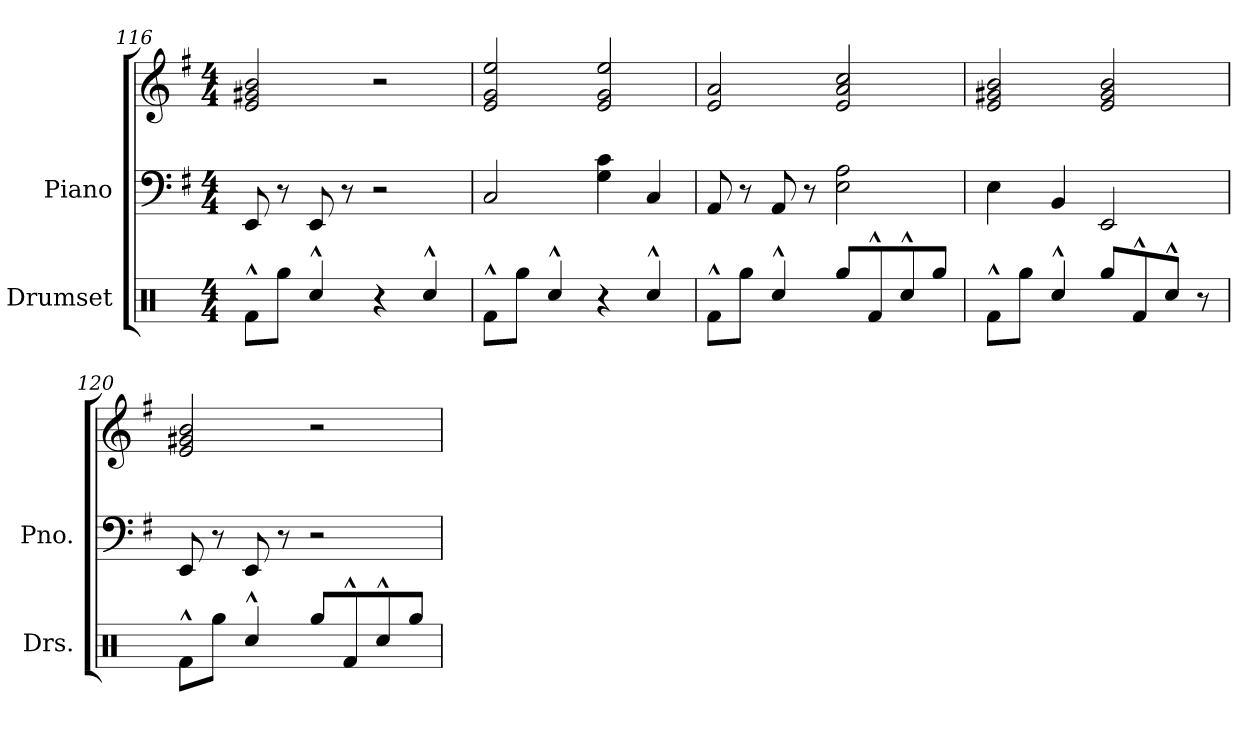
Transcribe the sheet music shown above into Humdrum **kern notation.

**kern	**kern	**kern
*part2	*part1	*part1
*staff3	*staff2	*staff1
*I"Drumset	*I"Piano	*
*I'Drs.	*I'Pno.	*
!!LO:LB:g=z
*clefX	*clefF4	*clefG2
*k[]	*k[f#]	*k[f#]
*M4/4	*M4/4	*M4/4
=116	=116	=116
8Rf^^\L	8EE/	2e/ 2g#X/ 2b/
8Rgg\J	8r	.
4Rcc^^/	8EE/	.
.	8r	.
4r	2r	2r
4Rcc^^/	.	.
=117	=117	=117
8Rf^^\L	2C/	2e/ 2g/ 2ee/
8Rgg\J	.	.
4Rcc^^/	.	.
4r	4G\ 4c\	2e/ 2g/ 2ee/
4Rcc^^/	4C/	.
=118	=118	=118
8Rf^^\L	8AA/	2e/ 2a/
8Rgg\J	8r	.
4Rcc^^/	8AA/	.
.	8r	.
8Rgg/L	2E\ 2A\	2e/ 2a/ 2cc/
8Rf^^/	.	.
8Rcc^^/	.	.
8Rgg/J	.	.
=119	=119	=119
8Rf^^\L	4E\	2e/ 2g#X/ 2b/
8Rgg\J	.	.
4Rcc^^/	4BB/	.
8Rgg/L	2EE/	2e/ 2g#/ 2b/
8Rf^^/	.	.
8Rcc^^/J	.	.
8r	.	.
=120	=120	=120
8Rf^^\L	8EE/	2e/ 2g#X/ 2b/
8Rgg\J	8r	.
4Rcc^^/	8EE/	.
.	8r	.
8Rgg/L	2r	2r
8Rf^^/	.	.
8Rcc^^/	.	.
8Rgg/J	.	.
=	=	=
*-	*-	*-
